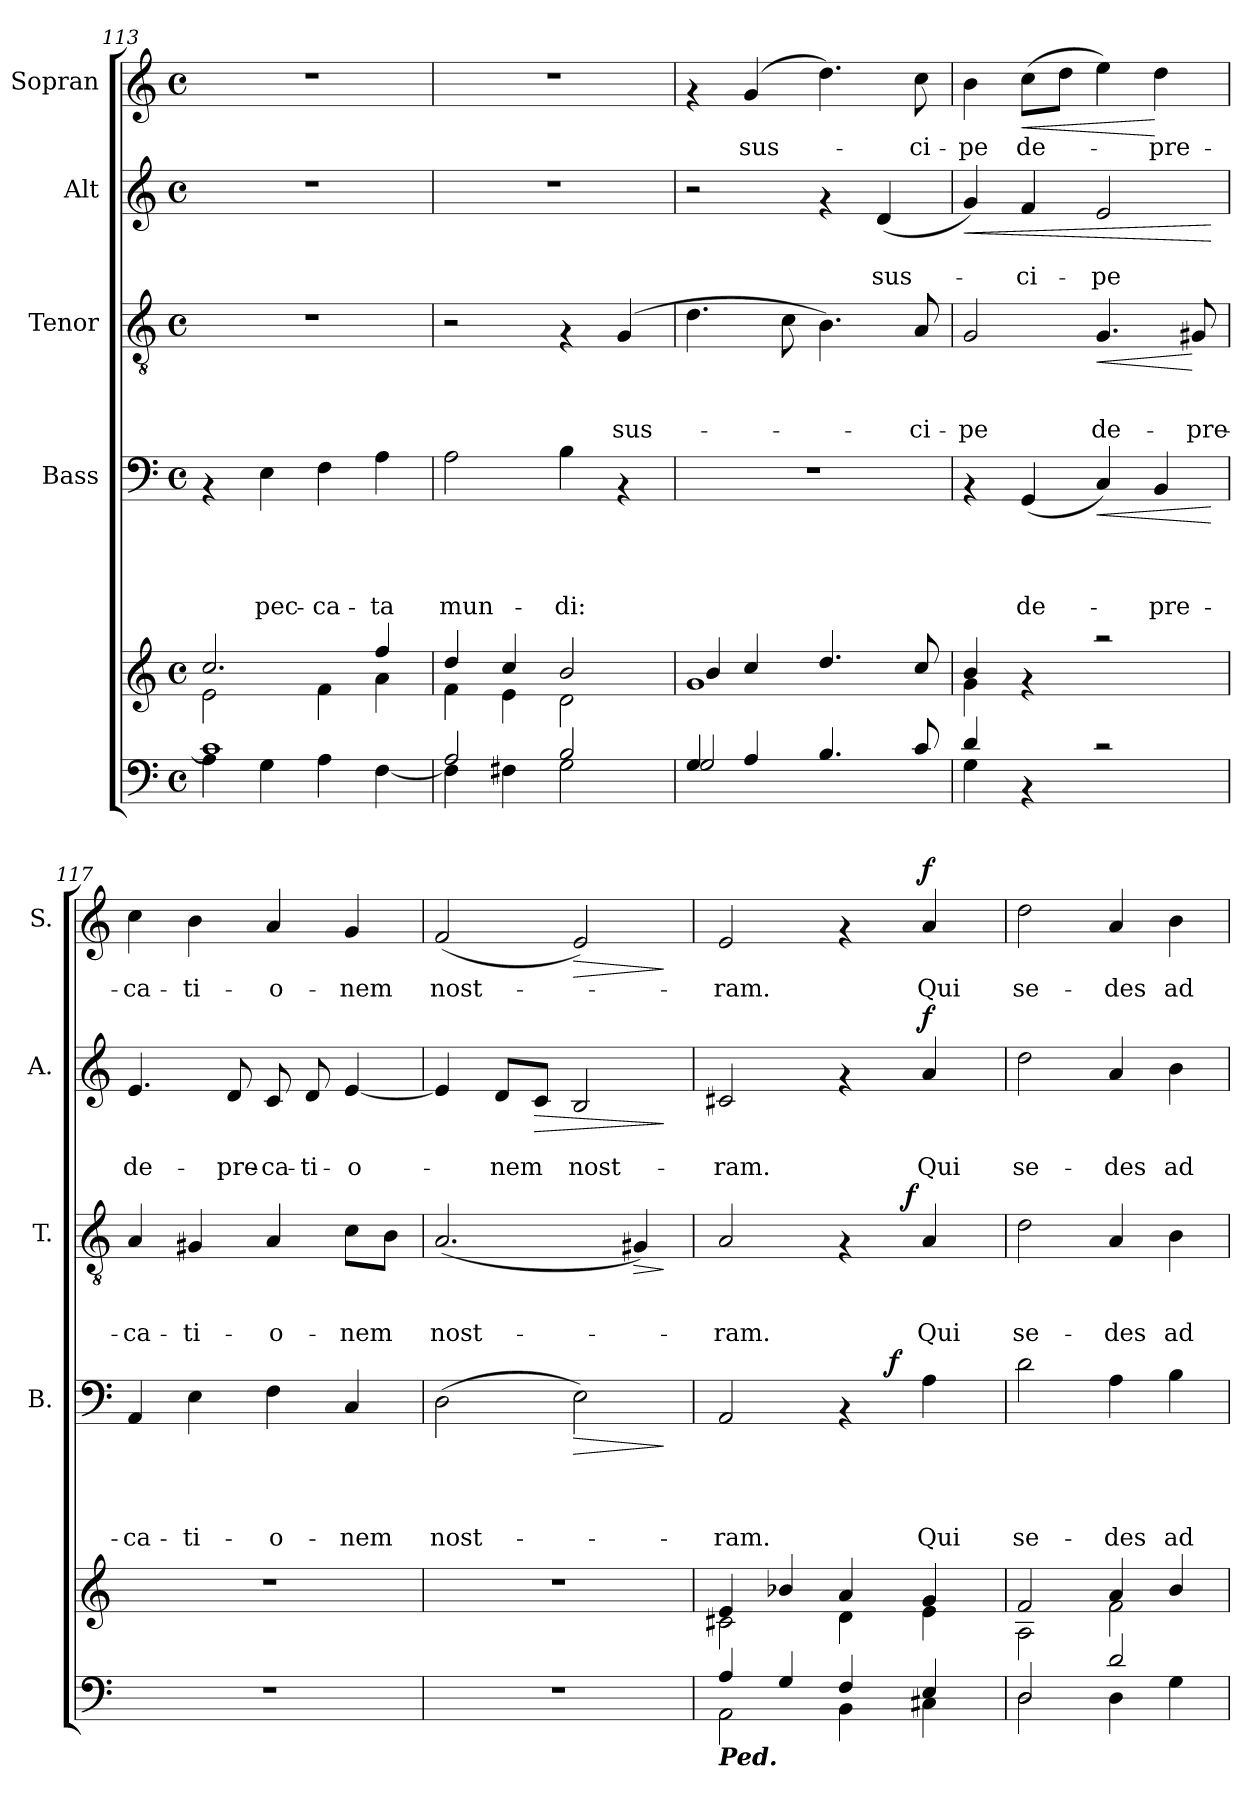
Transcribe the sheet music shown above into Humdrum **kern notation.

**kern	**kern	**kern	**text	**text	**text	**text	**dynam	**kern	**text	**text	**text	**dynam	**kern	**text	**text	**dynam	**kern	**text	**dynam
*part5	*part5	*part4	*part4	*part4	*part4	*part4	*part4	*part3	*part3	*part3	*part3	*part3	*part2	*part2	*part2	*part2	*part1	*part1	*part1
*staff6	*staff5	*staff4	*staff4	*staff4	*staff4	*staff4	*staff4	*staff3	*staff3	*staff3	*staff3	*staff3	*staff2	*staff2	*staff2	*staff2	*staff1	*staff1	*staff1
*	*	*I"Bass	*	*	*	*	*	*I"Tenor	*	*	*	*	*I"Alt	*	*	*	*I"Sopran	*	*
*	*	*I'B.	*	*	*	*	*	*I'T.	*	*	*	*	*I'A.	*	*	*	*I'S.	*	*
*clefF4	*clefG2	*clefF4	*	*	*	*	*	*clefGv2	*	*	*	*	*clefG2	*	*	*	*clefG2	*	*
*k[]	*k[]	*k[]	*	*	*	*	*	*k[]	*	*	*	*	*k[]	*	*	*	*k[]	*	*
*C:	*C:	*C:	*	*	*	*	*	*C:	*	*	*	*	*C:	*	*	*	*C:	*	*
*M4/4	*M4/4	*M4/4	*	*	*	*	*	*M4/4	*	*	*	*	*M4/4	*	*	*	*M4/4	*	*
*met(c)	*met(c)	*met(c)	*	*	*	*	*	*met(c)	*	*	*	*	*met(c)	*	*	*	*met(c)	*	*
=113	=113	=113	=113	=113	=113	=113	=113	=113	=113	=113	=113	=113	=113	=113	=113	=113	=113	=113	=113
*^	*^	*	*	*	*	*	*	*	*	*	*	*	*	*	*	*	*	*	*
1c]	4A\	2.cc/	2e\	4rAA	.	.	.	.	.	1r	.	.	.	.	1r	.	.	.	1r	.	.
!	!	!	!	!	!	!	!	!LO:LY:b	!	!	!	!	!	!	!	!	!	!	!	!	!
.	4G\	.	.	4E\	.	.	.	pec-	.	.	.	.	.	.	.	.	.	.	.	.	.
!	!	!	!	!	!	!	!	!LO:LY:b	!	!	!	!	!	!	!	!	!	!	!	!	!
.	4A\	.	4f\	4F\	.	.	.	-ca-	.	.	.	.	.	.	.	.	.	.	.	.	.
!	!	!	!	!	!	!	!	!LO:LY:b	!	!	!	!	!	!	!	!	!	!	!	!	!
.	[<4F\	4ff/	4a\	4A\	.	.	.	-ta	.	.	.	.	.	.	.	.	.	.	.	.	.
=114	=114	=114	=114	=114	=114	=114	=114	=114	=114	=114	=114	=114	=114	=114	=114	=114	=114	=114	=114	=114	=114
!	!	!	!	!	!	!	!	!LO:LY:b	!	!	!	!	!	!	!	!	!	!	!	!	!
2A/	4F\]	4dd/	4f\	2A\	.	.	.	mun-	.	2r	.	.	.	.	1r	.	.	.	1r	.	.
.	4F#X\	4cc/	4e\	.	.	.	.	.	.	.	.	.	.	.	.	.	.	.	.	.	.
!	!	!	!	!	!	!	!	!LO:LY:b	!	!	!	!	!	!	!	!	!	!	!	!	!
2B/	2G\	2b/	2d\	4B\	.	.	.	-di:	.	4rF	.	.	.	.	.	.	.	.	.	.	.
!	!	!	!	!	!	!	!	!	!	!	!	!	!LO:LY:b	!	!	!	!	!	!	!	!
.	.	.	.	4rAA	.	.	.	.	.	(4G/	.	.	sus-	.	.	.	.	.	.	.	.
=115	=115	=115	=115	=115	=115	=115	=115	=115	=115	=115	=115	=115	=115	=115	=115	=115	=115	=115	=115	=115	=115
4G/	2G/	1g	4b/	1r	.	.	.	.	.	4.d\	.	.	.	.	2r	.	.	.	4rf	.	.
!	!	!	!	!	!	!	!	!	!	!	!	!	!	!	!	!	!	!	!	!LO:LY:b	!
4A/	.	.	4cc/	.	.	.	.	.	.	.	.	.	.	.	.	.	.	.	(4g/	sus-	.
.	.	.	.	.	.	.	.	.	.	8c\	.	.	.	.	.	.	.	.	.	.	.
4.B/	2ryy	.	4.dd/	.	.	.	.	.	.	4.B\)	.	.	.	.	4rf	.	.	.	4.dd\)	.	.
!	!	!	!	!	!	!	!	!	!	!	!	!	!	!	!	!	!LO:LY:b	!	!	!	!
.	.	.	.	.	.	.	.	.	.	.	.	.	.	.	(<4d/	.	sus-	.	.	.	.
!	!	!	!	!	!	!	!	!	!	!	!	!	!LO:LY:b	!	!	!	!	!	!	!LO:LY:b	!
8c/	.	.	8cc/	.	.	.	.	.	.	8A/	.	.	-ci-	.	.	.	.	.	8cc\	-ci-	.
!!LO:PB:g=z
=116	=116	=116	=116	=116	=116	=116	=116	=116	=116	=116	=116	=116	=116	=116	=116	=116	=116	=116	=116	=116	=116
!	!	!	!	!	!	!	!	!	!	!	!	!	!LO:LY:b	!	!	!	!	!LO:HP:b	!	!LO:LY:b	!
4d/	4G\	4b/	4g\	4rAA	.	.	.	.	.	2G/	.	.	-pe	.	4g/)	.	.	<	4b\	-pe	.
!	!	!	!	!	!	!	!	!LO:LY:b	!	!	!	!	!	!	!	!	!LO:LY:b	!	!	!LO:LY:b	!LO:HP:b
4rAA	2.ryy	4rf	2.ryy	(<4GG/	.	.	.	de-	.	.	.	.	.	.	4f/	.	-ci-	.	(>8cc\L	de-	<
.	.	.	.	.	.	.	.	.	.	.	.	.	.	.	.	.	.	.	8dd\J	.	.
!	!	!	!	!	!	!	!	!	!LO:HP:b	!	!	!	!LO:LY:b	!LO:HP:b	!	!	!LO:LY:b	!	!	!	!
2rc	.	2raa	.	4C/)	.	.	.	.	<	4.G/	.	.	de-	<	2e/	.	-pe	.	4ee\)	.	.
!	!	!	!	!	!	!	!	!LO:LY:b	!	!	!	!	!	!	!	!	!	!	!	!LO:LY:b	!
.	.	.	.	4BB/	.	.	.	-pre-	.	.	.	.	.	.	.	.	.	.	4dd\	-pre-	[
!	!	!	!	!	!	!	!	!	!	!	!	!	!LO:LY:b	!	!	!	!	!	!	!	!
.	.	.	.	.	.	.	.	.	.	8G#X/	.	.	-pre-	[	.	.	.	.	.	.	.
*v	*v	*	*	*	*	*	*	*	*	*	*	*	*	*	*	*	*	*	*	*	*
*	*v	*v	*	*	*	*	*	*	*	*	*	*	*	*	*	*	*	*	*	*
.	.	.	.	.	.	.	[	.	.	.	.	.	.	.	.	[	.	.	.
=117	=117	=117	=117	=117	=117	=117	=117	=117	=117	=117	=117	=117	=117	=117	=117	=117	=117	=117	=117
!	!	!	!	!	!	!LO:LY:b	!	!	!	!	!LO:LY:b	!	!	!	!LO:LY:b	!	!	!LO:LY:b	!
1r	1r	4AA/	.	.	.	-ca-	.	4A/	.	.	-ca-	.	4.e/	.	de-	.	4cc\	-ca-	.
!	!	!	!	!	!	!LO:LY:b	!	!	!	!	!LO:LY:b	!	!	!	!	!	!	!LO:LY:b	!
.	.	4E\	.	.	.	-ti-	.	4G#X/	.	.	-ti-	.	.	.	.	.	4b\	-ti-	.
!	!	!	!	!	!	!	!	!	!	!	!	!	!	!	!LO:LY:b	!	!	!	!
.	.	.	.	.	.	.	.	.	.	.	.	.	8d/	.	-pre-	.	.	.	.
!	!	!	!	!	!	!LO:LY:b	!	!	!	!	!LO:LY:b	!	!	!	!LO:LY:b	!	!	!LO:LY:b	!
.	.	4F\	.	.	.	-o-	.	4A/	.	.	-o-	.	8c/	.	-ca-	.	4a/	-o-	.
!	!	!	!	!	!	!	!	!	!	!	!	!	!	!	!LO:LY:b	!	!	!	!
.	.	.	.	.	.	.	.	.	.	.	.	.	8d/	.	-ti-	.	.	.	.
!	!	!	!	!	!	!LO:LY:b	!	!	!	!	!LO:LY:b	!	!	!	!LO:LY:b	!	!	!LO:LY:b	!
.	.	4C/	.	.	.	-nem	.	8c\L	.	.	-nem	.	[<4e/	.	-o-	.	4g/	-nem	.
.	.	.	.	.	.	.	.	8B\J	.	.	.	.	.	.	.	.	.	.	.
=118	=118	=118	=118	=118	=118	=118	=118	=118	=118	=118	=118	=118	=118	=118	=118	=118	=118	=118	=118
!	!	!	!	!	!	!LO:LY:b	!	!	!	!	!LO:LY:b	!	!	!	!	!	!	!LO:LY:b	!
1r	1r	(>2D\	.	.	.	nost-	.	(<2.A/	.	.	nost-	.	4e/]	.	.	.	(<2f/	nost-	.
!	!	!	!	!	!	!	!	!	!	!	!	!	!	!	!LO:LY:b	!	!	!	!
.	.	.	.	.	.	.	.	.	.	.	.	.	8d/L	.	-nem	.	.	.	.
!	!	!	!	!	!	!	!	!	!	!	!	!	!	!	!	!LO:HP:b	!	!	!
.	.	.	.	.	.	.	.	.	.	.	.	.	8c/J	.	.	>	.	.	.
!	!	!	!	!	!	!	!LO:HP:b	!	!	!	!	!	!	!	!LO:LY:b	!	!	!	!LO:HP:b
.	.	2E\)	.	.	.	.	>	.	.	.	.	.	2B/	.	nost-	.	2e/)	.	>
!	!	!	!	!	!	!	!	!	!	!	!	!LO:HP:b	!	!	!	!	!	!	!
.	.	.	.	.	.	.	.	4G#X/)	.	.	.	>	.	.	.	.	.	.	.
.	.	.	.	.	.	.	]	.	.	.	.	]	.	.	.	]	.	.	]
=119	=119	=119	=119	=119	=119	=119	=119	=119	=119	=119	=119	=119	=119	=119	=119	=119	=119	=119	=119
*^	*^	*	*	*	*	*	*	*	*	*	*	*	*	*	*	*	*	*	*
!LO:TX:b:Bi:t=Ped.	!	!	!	!	!	!	!	!	!	!	!	!	!	!	!	!	!	!	!	!	!
!	!	!	!	!	!	!	!	!LO:LY:b	!	!	!	!	!LO:LY:b	!	!	!	!LO:LY:b	!	!	!LO:LY:b	!
*	*	*	*	*^	*	*	*	*	*	*^	*	*	*	*	*	*	*	*	*	*	*
4A/	2AA\	4e/	2c#X\	2AA/	2ryy	.	.	.	-ram.	.	2A/	2ryy	.	.	-ram.	.	2c#X/	.	-ram.	.	2e/	-ram.	.
4G/	.	4b-X/	.	.	.	.	.	.	.	.	.	.	.	.	.	.	.	.	.	.	.	.	.
4F/	4BB\	4a/	4d\	4rAA	8.ryy	.	.	.	.	.	4rF	8..ryy	.	.	.	.	4rf	.	.	.	4rf	.	.
!	!	!	!	!	!	!	!	!	!	!LO:DY:a	!	!	!	!	!	!	!	!	!	!	!	!	!
.	.	.	.	.	4ryy	.	.	.	.	f	.	.	.	.	.	.	.	.	.	.	.	.	.
!	!	!	!	!	!	!	!	!	!	!	!	!	!	!	!	!LO:DY:a	!	!	!	!	!	!	!
.	.	.	.	.	.	.	.	.	.	.	.	4ryy	.	.	.	f	.	.	.	.	.	.	.
!	!	!	!	!	!	!	!	!	!LO:LY:b	!	!	!	!	!	!LO:LY:b	!	!	!	!LO:LY:b	!LO:DY:a	!	!LO:LY:b	!LO:DY:a
4E/	4C#X\	4g/	4e\	4A\	.	.	.	.	Qui	.	4A/	.	.	.	Qui	.	4a/	.	Qui	f	4a/	Qui	f
.	.	.	.	.	16ryy	.	.	.	.	.	.	.	.	.	.	.	.	.	.	.	.	.	.
.	.	.	.	.	.	.	.	.	.	.	.	32ryy	.	.	.	.	.	.	.	.	.	.	.
=120	=120	=120	=120	=120	=120	=120	=120	=120	=120	=120	=120	=120	=120	=120	=120	=120	=120	=120	=120	=120	=120	=120	=120
!	!	!	!	!	!	!	!	!	!LO:LY:b	!	!	!	!	!	!LO:LY:b	!	!	!	!LO:LY:b	!	!	!LO:LY:b	!
*	*	*	*	*v	*v	*	*	*	*	*	*	*	*	*	*	*	*	*	*	*	*	*	*
*	*	*	*	*	*	*	*	*	*	*v	*v	*	*	*	*	*	*	*	*	*	*	*
2D/	2D\	2f/	2A\	2d\	.	.	.	se-	.	2d\	.	.	se-	.	2dd\	.	se-	.	2dd\	se-	.
!	!	!	!	!	!	!	!	!LO:LY:b	!	!	!	!	!LO:LY:b	!	!	!	!LO:LY:b	!	!	!LO:LY:b	!
2d/	4D\	4a/	2f\	4A\	.	.	.	-des	.	4A/	.	.	-des	.	4a/	.	-des	.	4a/	-des	.
!	!	!	!	!	!	!	!	!LO:LY:b	!	!	!	!	!LO:LY:b	!	!	!	!LO:LY:b	!	!	!LO:LY:b	!
.	4G\	4b/	.	4B\	.	.	.	ad	.	4B\	.	.	ad	.	4b\	.	ad	.	4b\	ad	.
*v	*v	*	*	*	*	*	*	*	*	*	*	*	*	*	*	*	*	*	*	*	*
*	*v	*v	*	*	*	*	*	*	*	*	*	*	*	*	*	*	*	*	*	*
=	=	=	=	=	=	=	=	=	=	=	=	=	=	=	=	=	=	=	=
*-	*-	*-	*-	*-	*-	*-	*-	*-	*-	*-	*-	*-	*-	*-	*-	*-	*-	*-	*-
